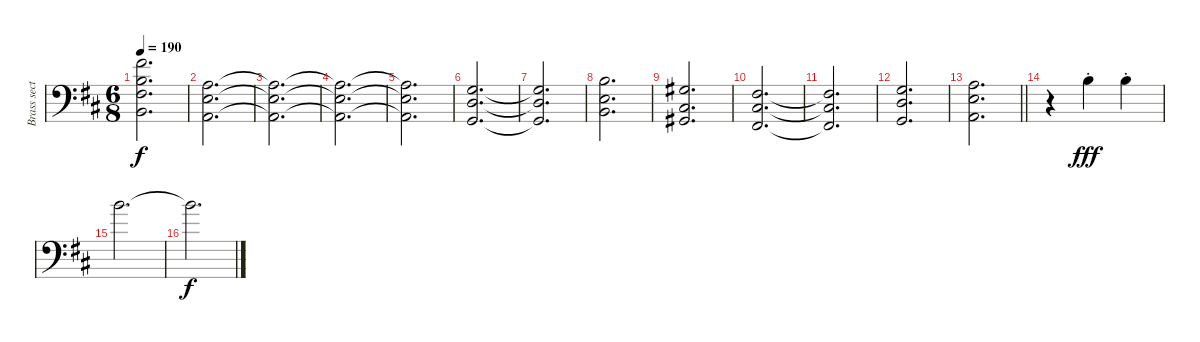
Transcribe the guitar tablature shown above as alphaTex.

\track ("Brass section" "Brass sect") {instrument brasssection}
\staff {score}
\tuning (Db4 Ab3 E3 B2 Gb2 A1) {hide}
\ts (6 8)
\tempo 190
\clef f4
\ks bminor
(5.1{t} 3.2{t} 2.3{t} 0.4{t}).2{d dy f} |
(1.2 0.3 3.5).2{d} |
(1.2{t} 0.3{t} 3.5{t}).2{d} |
(1.2{t} 0.3{t} 3.5{t}).2{d} |
(1.2{t} 0.3{t} 3.5{t}).2{d} |
(3.3 3.4 1.5).2{d} |
(3.3{t} 3.4{t} 1.5{t}).2{d} |
(3.2 0.3 0.4).2{d} |
(0.2 2.4 2.5).2{d} |
(2.3 2.4 0.5).2{d} |
(2.3{t} 2.4{t} 0.5{t}).2{d} |
(3.3 3.4 1.5).2{d} |
\barLineRight lightlight
(1.2 0.3 3.5).2{d} |
r.4 3.2{st}.4{dy fff} 3.2{st}.4 |
10.1.2{d} |
10.1{t}.2{d dy f}
